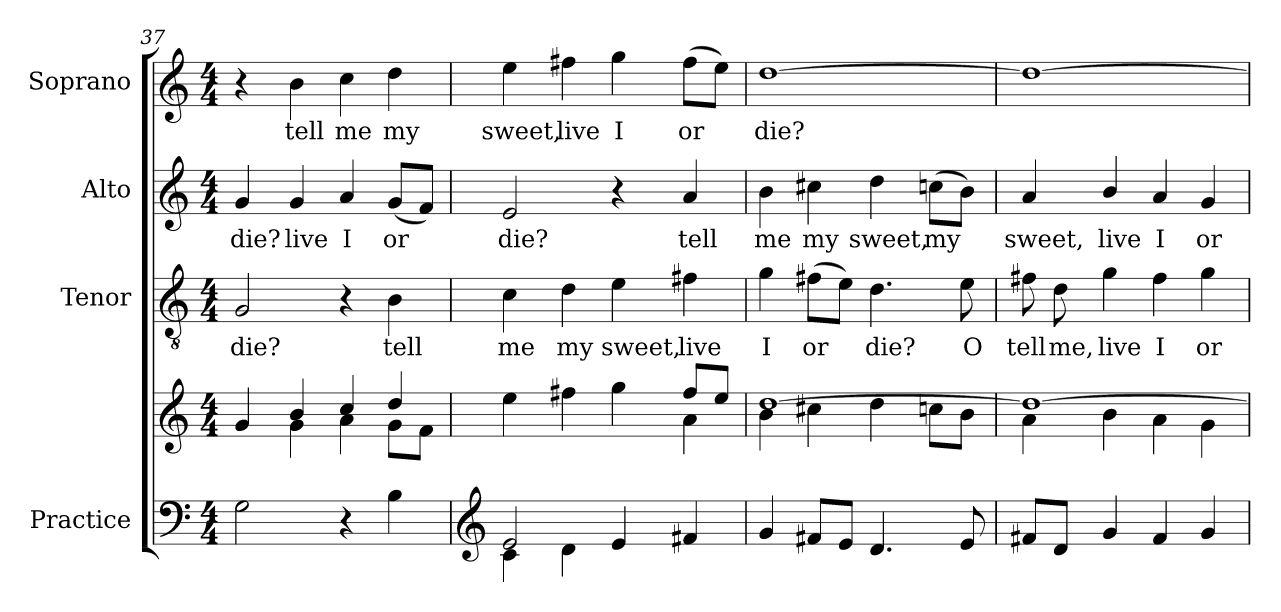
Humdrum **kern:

**kern	**kern	**kern	**text	**kern	**text	**kern	**text
*part4	*part4	*part3	*part3	*part2	*part2	*part1	*part1
*staff5	*staff4	*staff3	*staff3	*staff2	*staff2	*staff1	*staff1
*I"Practice	*	*I"Tenor	*	*I"Alto	*	*I"Soprano	*
*	*	*I'T	*	*I'A	*	*I'S	*
!!LO:LB:g=z
*clefF4	*clefG2	*clefGv2	*	*clefG2	*	*clefG2	*
*k[]	*k[]	*k[]	*	*k[]	*	*k[]	*
*C:	*C:	*C:	*	*C:	*	*C:	*
*M4/4	*M4/4	*M4/4	*	*M4/4	*	*M4/4	*
=37	=37	=37	=37	=37	=37	=37	=37
*	*^	*	*	*	*	*	*
!	!	!	!	!LO:LY:b	!	!LO:LY:b	!	!
2G	4ryy	4g	2G	die?	4g	die?	4r	.
!	!	!	!	!	!	!LO:LY:b	!	!LO:LY:b
.	4b/	4g	.	.	4g	live	4b	tell
!	!	!	!	!	!	!LO:LY:b	!	!LO:LY:b
4r	4cc	4a\	4r	.	4a	I	4cc	me
!	!	!	!	!LO:LY:b	!	!LO:LY:b	!	!LO:LY:b
4B	4dd/	8g\L	4B	tell	(<8gL	or	4dd	my
.	.	8f\J	.	.	8fJ)	.	.	.
=38	=38	=38	=38	=38	=38	=38	=38	=38
*clefG2	*	*	*	*	*	*	*	*
*^	*	*	*	*	*	*	*	*
!	!	!	!	!	!LO:LY:b	!	!LO:LY:b	!	!LO:LY:b
2e/	4c\	4ee	2ryy	4c	me	2e	die?	4ee	sweet,
!	!	!	!	!	!LO:LY:b	!	!	!	!LO:LY:b
.	4d\	4ff#X	.	4d	my	.	.	4ff#X	live
!	!	!	!	!	!LO:LY:b	!	!	!	!LO:LY:b
2ryy	4e	4gg	4ryy	4e	sweet,	4r	.	4gg	I
!	!	!	!	!	!LO:LY:b	!	!LO:LY:b	!	!LO:LY:b
.	4f#X	8ff#/L	4a\	4f#X	live	4a	tell	(>8ff#L	or
.	.	8ee/J	.	.	.	.	.	8eeJ)	.
*v	*v	*	*	*	*	*	*	*	*
=39	=39	=39	=39	=39	=39	=39	=39	=39
!	!	!	!	!LO:LY:b	!	!LO:LY:b	!	!LO:LY:b
4g	[1dd	4b	4g	I	4b	me	[1dd	die?
!	!	!	!	!LO:LY:b	!	!LO:LY:b	!	!
8f#XL	.	4cc#X	(>8f#XL	or	4cc#X	my	.	.
8eJ	.	.	8eJ)	.	.	.	.	.
!	!	!	!	!LO:LY:b	!	!LO:LY:b	!	!
4.d	.	4dd	4.d	die?	4dd	sweet,	.	.
!	!	!	!	!	!	!LO:LY:b	!	!
.	.	8ccnL	.	.	(>8ccnL	my	.	.
!	!	!	!	!LO:LY:b	!	!	!	!
8e	.	8bJ	8e	O	8bJ)	.	.	.
=40	=40	=40	=40	=40	=40	=40	=40	=40
!	!	!	!	!LO:LY:b	!	!LO:LY:b	!	!
8f#XL	1dd_	4a\	8f#X	tell	4a	sweet,	1dd_	.
!	!	!	!	!LO:LY:b	!	!	!	!
8dJ	.	.	8d	me,	.	.	.	.
!	!	!	!	!LO:LY:b	!	!LO:LY:b	!	!
4g	.	4b\	4g	live	4b/	live	.	.
!	!	!	!	!LO:LY:b	!	!LO:LY:b	!	!
4f#	.	4a\	4f#	I	4a	I	.	.
!	!	!	!	!LO:LY:b	!	!LO:LY:b	!	!
4g	.	4g\	4g	or	4g	or	.	.
*	*v	*v	*	*	*	*	*	*
=	=	=	=	=	=	=	=
*-	*-	*-	*-	*-	*-	*-	*-
